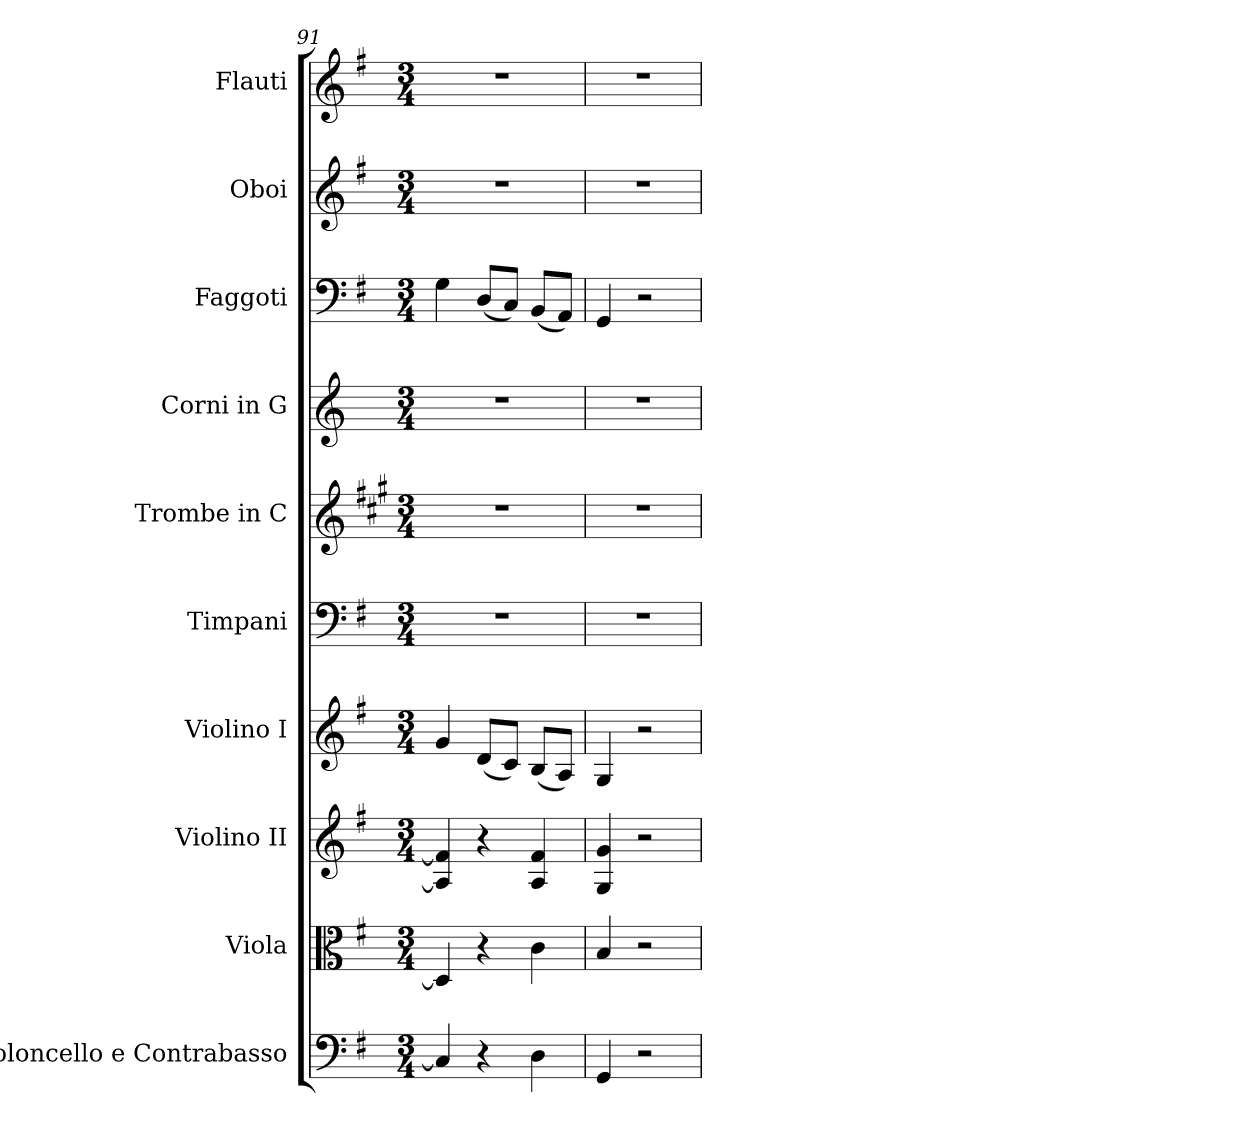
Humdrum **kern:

**kern	**kern	**kern	**kern	**kern	**kern	**kern	**kern	**kern	**kern
*part10	*part9	*part8	*part7	*part6	*part5	*part4	*part3	*part2	*part1
*staff10	*staff9	*staff8	*staff7	*staff6	*staff5	*staff4	*staff3	*staff2	*staff1
*I"Violoncello e Contrabasso	*I"Viola	*I"Violino II	*I"Violino I	*I"Timpani	*I"Trombe in C	*I"Corni in G	*I"Faggoti	*I"Oboi	*I"Flauti
*I'Vlc.e  Cb.	*I'Vla.	*I'Vl.II	*I'Vl.I	*I'Timp.	*I'Tr.	*I'Cor.	*I'Fg.	*I'Ob.	*I'Fl.
*clefF4	*clefC3	*clefG2	*clefG2	*clefF4	*clefG2	*clefG2	*clefF4	*clefG2	*clefG2
*	*	*	*	*	*ITrd1c2	*ITrd3c5	*	*	*
*k[f#]	*k[f#]	*k[f#]	*k[f#]	*k[f#]	*k[f#]	*k[f#]	*k[f#]	*k[f#]	*k[f#]
*M3/4	*M3/4	*M3/4	*M3/4	*M3/4	*M3/4	*M3/4	*M3/4	*M3/4	*M3/4
=91	=91	=91	=91	=91	=91	=91	=91	=91	=91
4C/]	4D/]	4A/] 4f#/]	4g/	2.r	2.r	2.r	4G\	2.r	2.r
4r	4r	4r	(8d/L	.	.	.	(8D/L	.	.
.	.	.	8c/J)	.	.	.	8C/J)	.	.
4D\	4c\	4A/ 4f#/	(8B/L	.	.	.	(8BB/L	.	.
.	.	.	8A/J)	.	.	.	8AA/J)	.	.
=92	=92	=92	=92	=92	=92	=92	=92	=92	=92
4GG/	4B/	4G/ 4g/	4G/	2.r	2.r	2.r	4GG/	2.r	2.r
2r	2r	2r	2r	.	.	.	2r	.	.
=	=	=	=	=	=	=	=	=	=
*-	*-	*-	*-	*-	*-	*-	*-	*-	*-
